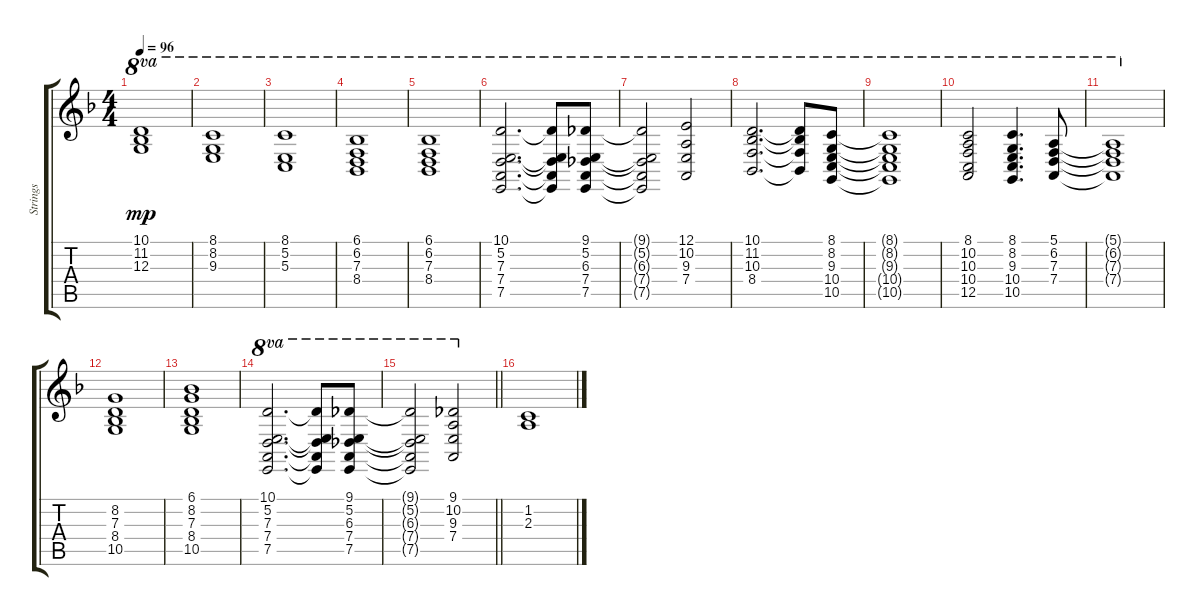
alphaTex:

\track ("Strings" "Strings") {instrument stringensemble2}
\staff {score tabs}
\tuning (E4 B3 G3 D3 A2 E2) {hide}
\ts (4 4)
\tempo 96
\clef g2
\ks f
(10.1 11.2 12.3).1{ot 8va dy mp} |
(8.1 8.2 9.3).1{ot 8va} |
(8.1 5.2 5.3).1{ot 8va} |
(6.1 6.2 7.3 8.4).1{ot 8va} |
(6.1 6.2 7.3 8.4).1{ot 8va} |
(10.1 5.2 7.3 7.4 7.5).2{d ot 8va} (10.1{t} 5.2{t} 7.3{t} 7.4{t} 7.5{t}).8{ot 8va} (9.1 5.2 6.3 7.4 7.5).8{ot 8va} |
(9.1{t} 5.2{t} 6.3{t} 7.4{t} 7.5{t}).2{ot 8va} (12.1 10.2 9.3 7.4).2{ot 8va} |
(10.1 11.2 10.3 8.4).2{d ot 8va} (10.1{t} 11.2{t} 10.3{t} 8.4{t}).8{ot 8va} (8.1 8.2 9.3 10.4 10.5).8{ot 8va} |
(8.1{t} 8.2{t} 9.3{t} 10.4{t} 10.5{t}).1{ot 8va} |
(8.1 10.2 10.3 10.4 12.5).2{ot 8va} (8.1 8.2 9.3 10.4 10.5).4{d ot 8va} (5.1 6.2 7.3 7.4).8{ot 8va} |
(5.1{t} 6.2{t} 7.3{t} 7.4{t}).1{ot 8va} |
(8.2 7.3 8.4 10.5).1 |
(6.1 8.2 7.3 8.4 10.5).1 |
(10.1 5.2 7.3 7.4 7.5).2{d ot 8va} (10.1{t} 5.2{t} 7.3{t} 7.4{t} 7.5{t}).8{ot 8va} (9.1 5.2 6.3 7.4 7.5).8{ot 8va} |
\barLineRight lightlight
(9.1{t} 5.2{t} 6.3{t} 7.4{t} 7.5{t}).2{ot 8va} (9.1 10.2 9.3 7.4).2{ot 8va} |
(1.2 2.3).1
